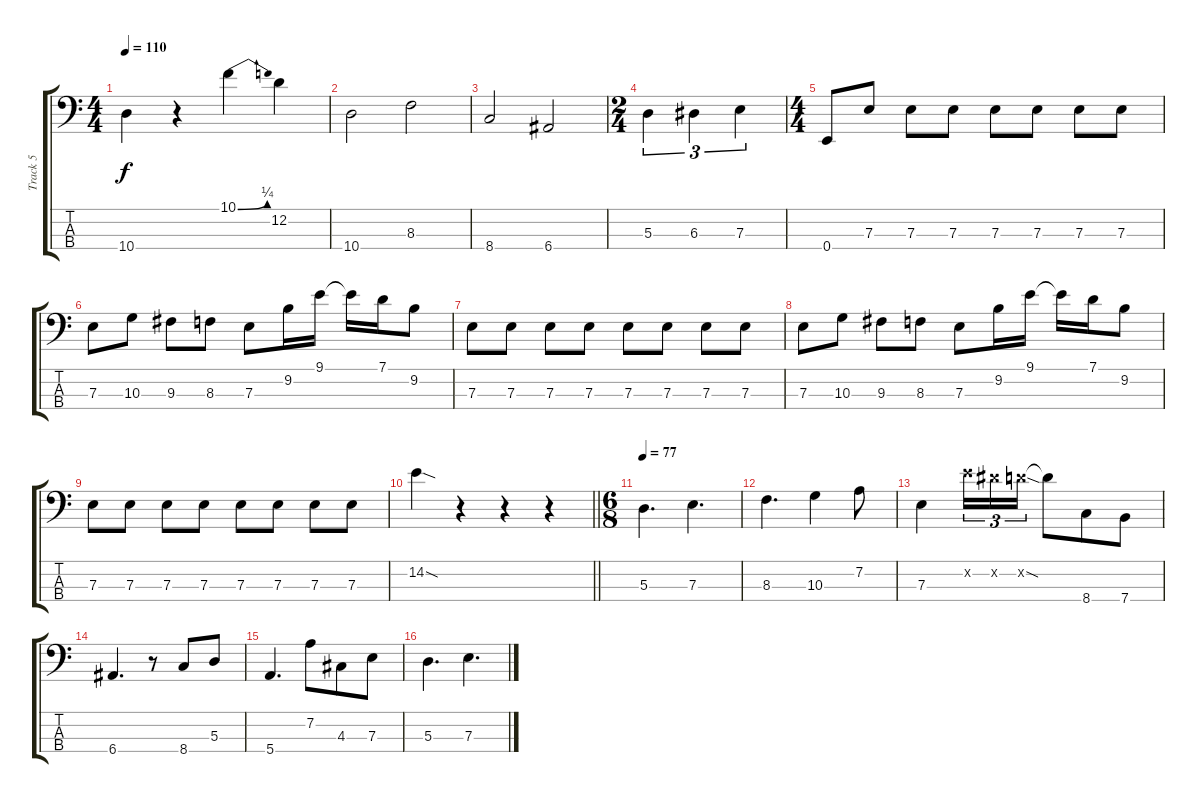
\track ("Track 5" "Track 5") {instrument electricbassfinger}
\staff {score tabs}
\tuning (G2 D2 A1 E1) {hide}
\ts (4 4)
\tempo 110
\clef f4
\ks c
10.4.4{dy f} r.4 10.1{be (bend 0 0 60 1)}.4 12.2.4 |
10.4.2 8.3.2 |
8.4.2 6.4.2 |
\ts (2 4)
5.3.4{tu (3 2)} 6.3.4{tu (3 2)} 7.3.4{tu (3 2)} |
\ts (4 4)
0.4.8 7.3.8 7.3.8 7.3.8 7.3.8 7.3.8 7.3.8 7.3.8 |
7.3.8 10.3.8 9.3.8 8.3.8 7.3.8 9.2.16 9.1.16 9.1{t}.16 7.1.16 9.2.8 |
7.3.8 7.3.8 7.3.8 7.3.8 7.3.8 7.3.8 7.3.8 7.3.8 |
7.3.8 10.3.8 9.3.8 8.3.8 7.3.8 9.2.16 9.1.16 9.1{t}.16 7.1.16 9.2.8 |
7.3.8 7.3.8 7.3.8 7.3.8 7.3.8 7.3.8 7.3.8 7.3.8 |
\barLineRight lightlight
14.2{sod}.4 r.4 r.4 r.4 |
\ts (6 8)
\tempo 77
5.3.4{d} 7.3.4{d} |
8.3.4{d} 10.3.4 7.2.8 |
7.3.4 14.2{x}.16{tu (3 2)} 13.2{x}.16{tu (3 2)} 12.2{sod x}.16{tu (3 2)} 12.2{t}.8 8.4.8 7.4.8 |
6.4.4{d} r.8 8.4.8 5.3.8 |
5.4.4{d} 7.2.8 4.3.8 7.3.8 |
5.3.4{d} 7.3.4{d}
